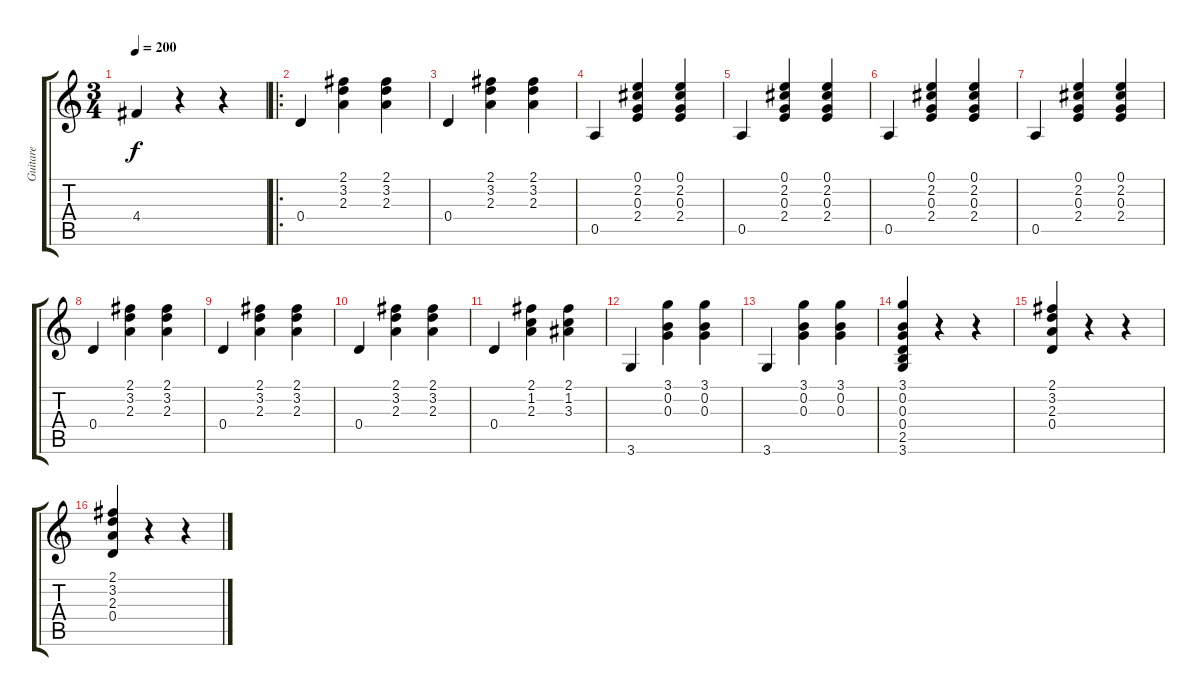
\track ("Guitare" "Guitare") {instrument acousticguitarsteel}
\staff {score tabs}
\tuning (E4 B3 G3 D3 A2 E2) {hide}
\ts (3 4)
\tempo 200
\clef g2
\ks c
4.4.4{dy f} r.4 r.4 |
\ro
0.4.4 (2.1 3.2 2.3).4 (2.1 3.2 2.3).4 |
0.4.4 (2.1 3.2 2.3).4 (2.1 3.2 2.3).4 |
0.5.4 (0.1 2.2 0.3 2.4).4 (0.1 2.2 0.3 2.4).4 |
0.5.4 (0.1 2.2 0.3 2.4).4 (0.1 2.2 0.3 2.4).4 |
0.5.4 (0.1 2.2 0.3 2.4).4 (0.1 2.2 0.3 2.4).4 |
0.5.4 (0.1 2.2 0.3 2.4).4 (0.1 2.2 0.3 2.4).4 |
0.4.4 (2.1 3.2 2.3).4 (2.1 3.2 2.3).4 |
0.4.4 (2.1 3.2 2.3).4 (2.1 3.2 2.3).4 |
0.4.4 (2.1 3.2 2.3).4 (2.1 3.2 2.3).4 |
0.4.4 (2.1 1.2 2.3).4 (2.1 1.2 3.3).4 |
3.6.4 (3.1 0.2 0.3).4 (3.1 0.2 0.3).4 |
3.6.4 (3.1 0.2 0.3).4 (3.1 0.2 0.3).4 |
(3.1 0.2 0.3 0.4 2.5 3.6).4 r.4 r.4 |
(2.1 3.2 2.3 0.4).4 r.4 r.4 |
(2.1 3.2 2.3 0.4).4 r.4 r.4
